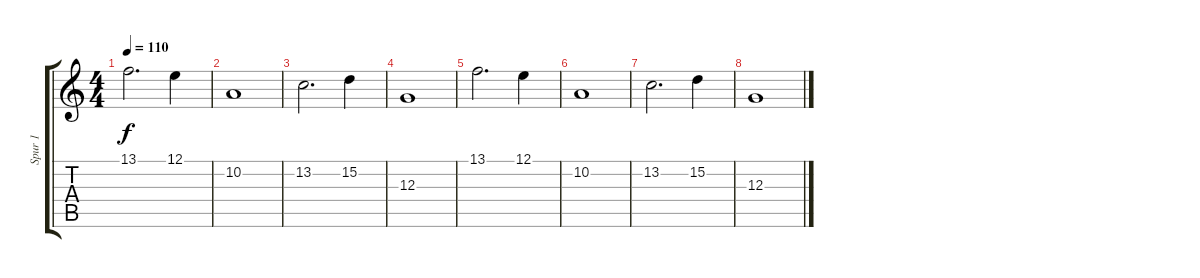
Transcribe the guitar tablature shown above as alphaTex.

\track ("Spur 1" "Spur 1") {instrument lead1square}
\staff {score tabs}
\tuning (E4 B3 G3 D3 A2 E2) {hide}
\ts (4 4)
\tempo 110
\clef g2
\ks c
13.1.2{d dy f} 12.1.4 |
10.2.1 |
13.2.2{d} 15.2.4 |
12.3.1 |
13.1.2{d} 12.1.4 |
10.2.1 |
13.2.2{d} 15.2.4 |
12.3.1
